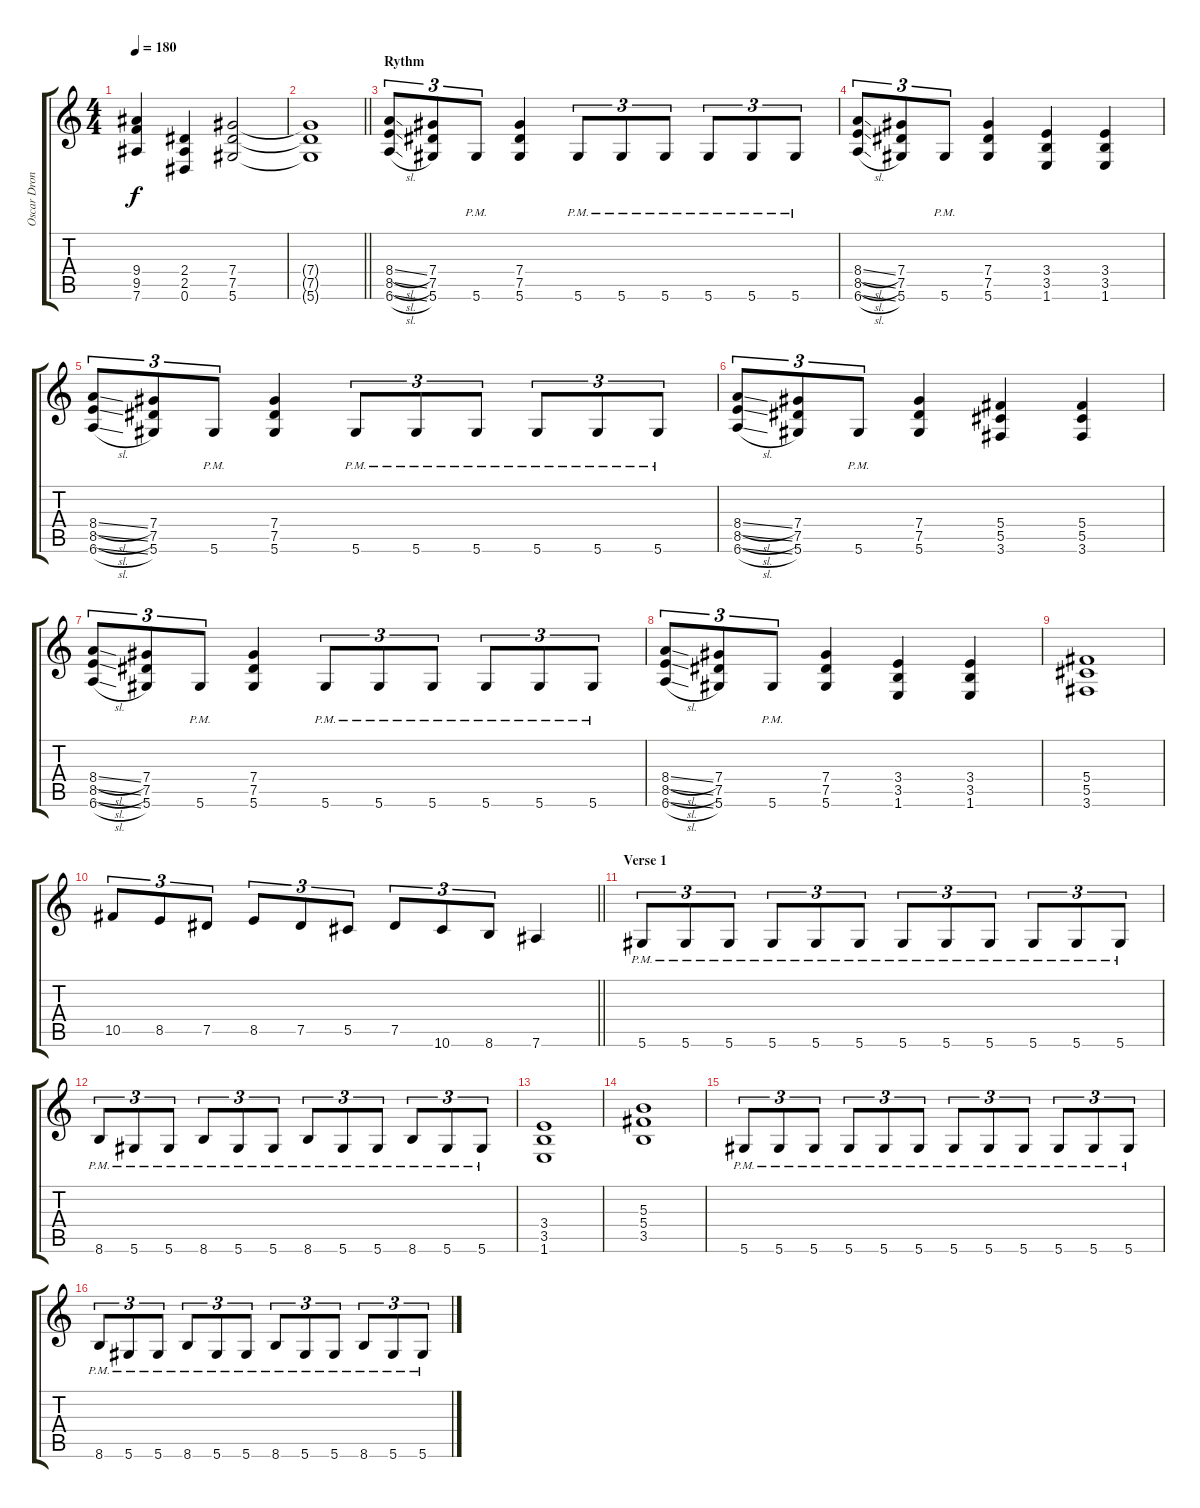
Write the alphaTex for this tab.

\track ("Oscar Dronjak" "Oscar Dron") {instrument distortionguitar}
\staff {score tabs}
\tuning (Eb4 Bb3 Gb3 Db3 Ab2 Eb2) {hide}
\ts (4 4)
\tempo 180
\clef g2
\ks c
(9.4 9.5 7.6).4{dy f} (2.4 2.5 0.6).4 (7.4 7.5 5.6).2 |
\barLineRight lightlight
(7.4{t} 7.5{t} 5.6{t}).1 |
\section ("" "Rythm")
(8.4{sl} 8.5{sl} 6.6{sl}).8{tu (3 2)} (7.4 7.5 5.6).8{tu (3 2)} 5.6{pm}.8{tu (3 2)} (7.4 7.5 5.6).4 5.6{pm}.8{tu (3 2)} 5.6{pm}.8{tu (3 2)} 5.6{pm}.8{tu (3 2)} 5.6{pm}.8{tu (3 2)} 5.6{pm}.8{tu (3 2)} 5.6{pm}.8{tu (3 2)} |
(8.4{sl} 8.5{sl} 6.6{sl}).8{tu (3 2)} (7.4 7.5 5.6).8{tu (3 2)} 5.6{pm}.8{tu (3 2)} (7.4 7.5 5.6).4 (3.4 3.5 1.6).4 (3.4 3.5 1.6).4 |
(8.4{sl} 8.5{sl} 6.6{sl}).8{tu (3 2)} (7.4 7.5 5.6).8{tu (3 2)} 5.6{pm}.8{tu (3 2)} (7.4 7.5 5.6).4 5.6{pm}.8{tu (3 2)} 5.6{pm}.8{tu (3 2)} 5.6{pm}.8{tu (3 2)} 5.6{pm}.8{tu (3 2)} 5.6{pm}.8{tu (3 2)} 5.6{pm}.8{tu (3 2)} |
(8.4{sl} 8.5{sl} 6.6{sl}).8{tu (3 2)} (7.4 7.5 5.6).8{tu (3 2)} 5.6{pm}.8{tu (3 2)} (7.4 7.5 5.6).4 (5.4 5.5 3.6).4 (5.4 5.5 3.6).4 |
(8.4{sl} 8.5{sl} 6.6{sl}).8{tu (3 2)} (7.4 7.5 5.6).8{tu (3 2)} 5.6{pm}.8{tu (3 2)} (7.4 7.5 5.6).4 5.6{pm}.8{tu (3 2)} 5.6{pm}.8{tu (3 2)} 5.6{pm}.8{tu (3 2)} 5.6{pm}.8{tu (3 2)} 5.6{pm}.8{tu (3 2)} 5.6{pm}.8{tu (3 2)} |
(8.4{sl} 8.5{sl} 6.6{sl}).8{tu (3 2)} (7.4 7.5 5.6).8{tu (3 2)} 5.6{pm}.8{tu (3 2)} (7.4 7.5 5.6).4 (3.4 3.5 1.6).4 (3.4 3.5 1.6).4 |
(5.4 5.5 3.6).1 |
\barLineRight lightlight
10.5.8{tu (3 2)} 8.5.8{tu (3 2)} 7.5.8{tu (3 2)} 8.5.8{tu (3 2)} 7.5.8{tu (3 2)} 5.5.8{tu (3 2)} 7.5.8{tu (3 2)} 10.6.8{tu (3 2)} 8.6.8{tu (3 2)} 7.6.4 |
\section ("" "Verse 1")
5.6{pm}.8{tu (3 2)} 5.6{pm}.8{tu (3 2)} 5.6{pm}.8{tu (3 2)} 5.6{pm}.8{tu (3 2)} 5.6{pm}.8{tu (3 2)} 5.6{pm}.8{tu (3 2)} 5.6{pm}.8{tu (3 2)} 5.6{pm}.8{tu (3 2)} 5.6{pm}.8{tu (3 2)} 5.6{pm}.8{tu (3 2)} 5.6{pm}.8{tu (3 2)} 5.6{pm}.8{tu (3 2)} |
8.6{pm}.8{tu (3 2)} 5.6{pm}.8{tu (3 2)} 5.6{pm}.8{tu (3 2)} 8.6{pm}.8{tu (3 2)} 5.6{pm}.8{tu (3 2)} 5.6{pm}.8{tu (3 2)} 8.6{pm}.8{tu (3 2)} 5.6{pm}.8{tu (3 2)} 5.6{pm}.8{tu (3 2)} 8.6{pm}.8{tu (3 2)} 5.6{pm}.8{tu (3 2)} 5.6{pm}.8{tu (3 2)} |
(3.4 3.5 1.6).1 |
(5.3 5.4 3.5).1 |
5.6{pm}.8{tu (3 2)} 5.6{pm}.8{tu (3 2)} 5.6{pm}.8{tu (3 2)} 5.6{pm}.8{tu (3 2)} 5.6{pm}.8{tu (3 2)} 5.6{pm}.8{tu (3 2)} 5.6{pm}.8{tu (3 2)} 5.6{pm}.8{tu (3 2)} 5.6{pm}.8{tu (3 2)} 5.6{pm}.8{tu (3 2)} 5.6{pm}.8{tu (3 2)} 5.6{pm}.8{tu (3 2)} |
8.6{pm}.8{tu (3 2)} 5.6{pm}.8{tu (3 2)} 5.6{pm}.8{tu (3 2)} 8.6{pm}.8{tu (3 2)} 5.6{pm}.8{tu (3 2)} 5.6{pm}.8{tu (3 2)} 8.6{pm}.8{tu (3 2)} 5.6{pm}.8{tu (3 2)} 5.6{pm}.8{tu (3 2)} 8.6{pm}.8{tu (3 2)} 5.6{pm}.8{tu (3 2)} 5.6{pm}.8{tu (3 2)}
